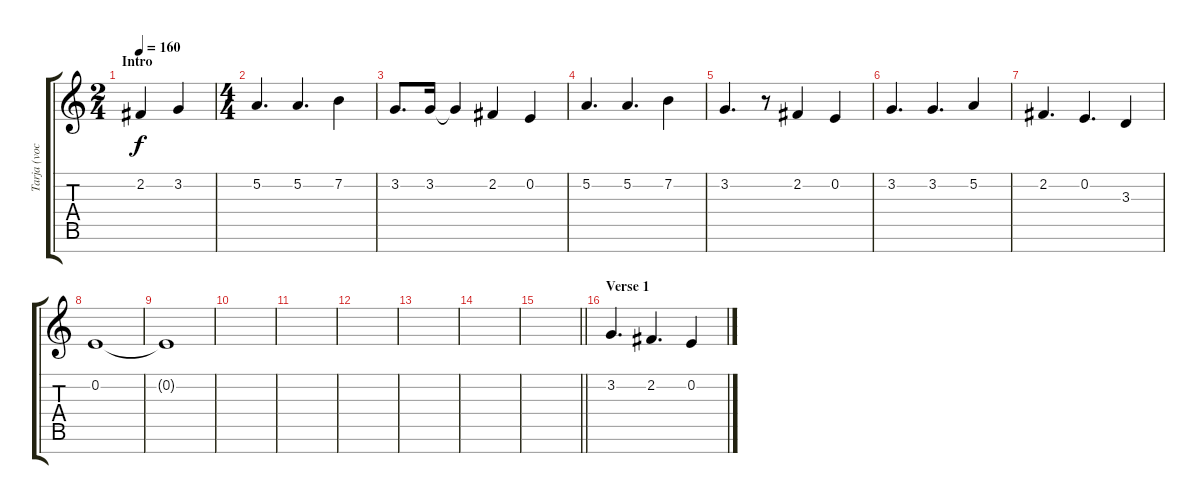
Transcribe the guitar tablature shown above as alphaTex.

\track ("Tarja (vocals)" "Tarja (voc") {instrument synthvoice}
\staff {score tabs}
\tuning (B4 E4 B3 G3 D3 A2 E2) {hide}
\ts (2 4)
\section ("" "Intro")
\tempo 160
\clef g2
\ks c
2.2.4{dy f instrument synthvoice} 3.2.4 |
\ts (4 4)
5.2.4{d} 5.2.4{d} 7.2.4 |
3.2.8{d} 3.2.16 3.2{t}.4 2.2.4 0.2.4 |
5.2.4{d} 5.2.4{d} 7.2.4 |
3.2.4{d} r.8 2.2.4 0.2.4 |
3.2.4{d} 3.2.4{d} 5.2.4 |
2.2.4{d} 0.2.4{d} 3.3.4 |
0.2.1 |
0.2{t}.1 |
|
|
|
|
|
\barLineRight lightlight
|
\section ("" "Verse 1")
3.2.4{d} 2.2.4{d} 0.2.4
